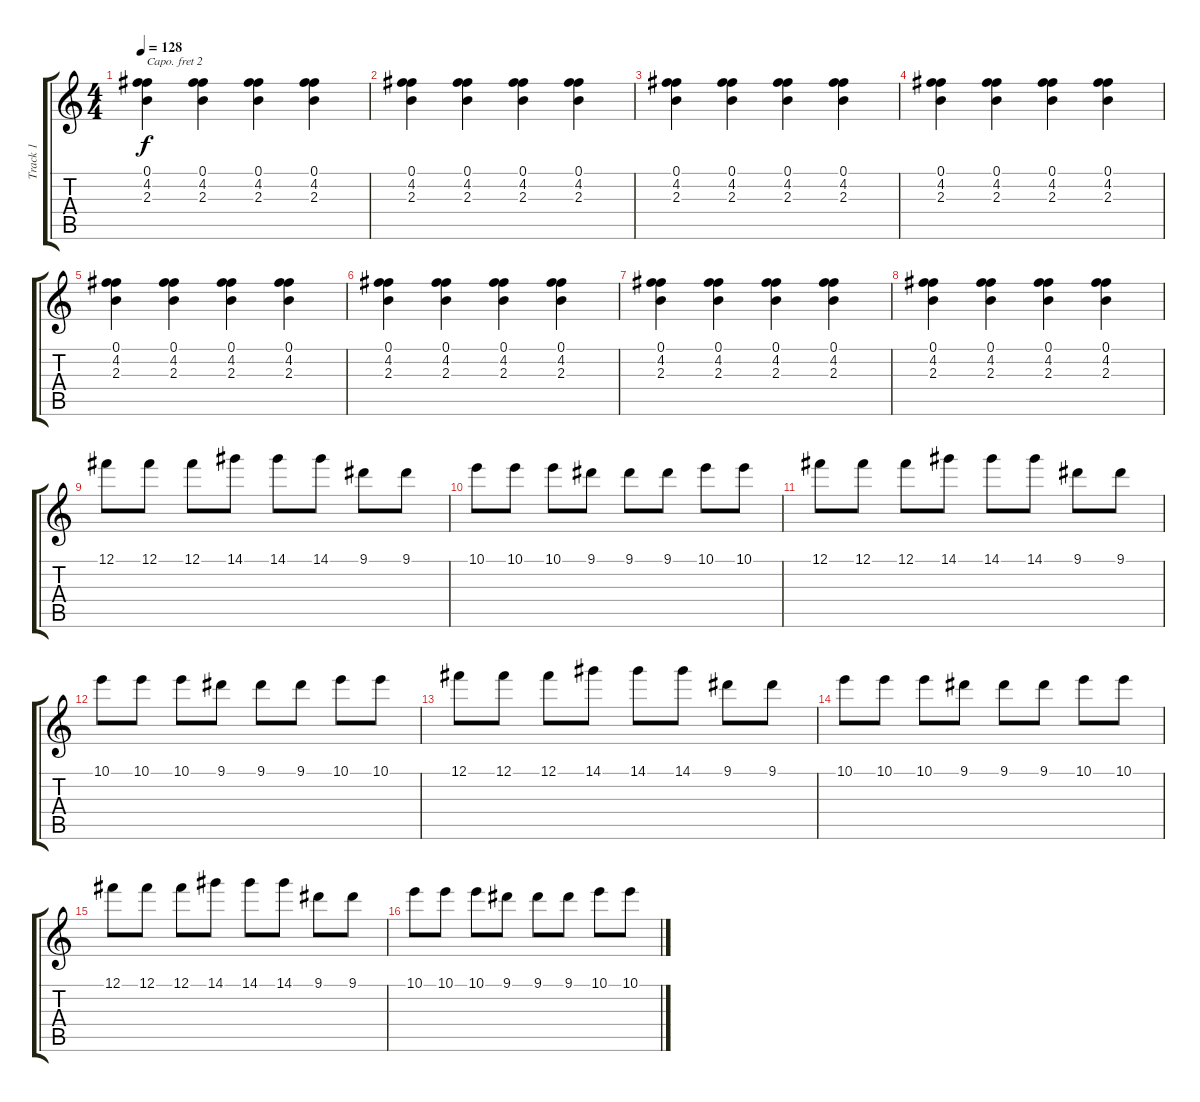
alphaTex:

\track ("Track 1" "Track 1") {instrument overdrivenguitar}
\staff {score tabs}
\capo 2
\tuning (E4 C4 G3 D3 A2 E2) {hide}
\ts (4 4)
\tempo 128
\clef g2
\ks c
(0.1 4.2 2.3).4{dy f} (0.1 4.2 2.3).4 (0.1 4.2 2.3).4 (0.1 4.2 2.3).4 |
(0.1 4.2 2.3).4 (0.1 4.2 2.3).4 (0.1 4.2 2.3).4 (0.1 4.2 2.3).4 |
(0.1 4.2 2.3).4 (0.1 4.2 2.3).4 (0.1 4.2 2.3).4 (0.1 4.2 2.3).4 |
(0.1 4.2 2.3).4 (0.1 4.2 2.3).4 (0.1 4.2 2.3).4 (0.1 4.2 2.3).4 |
(0.1 4.2 2.3).4 (0.1 4.2 2.3).4 (0.1 4.2 2.3).4 (0.1 4.2 2.3).4 |
(0.1 4.2 2.3).4 (0.1 4.2 2.3).4 (0.1 4.2 2.3).4 (0.1 4.2 2.3).4 |
(0.1 4.2 2.3).4 (0.1 4.2 2.3).4 (0.1 4.2 2.3).4 (0.1 4.2 2.3).4 |
(0.1 4.2 2.3).4 (0.1 4.2 2.3).4 (0.1 4.2 2.3).4 (0.1 4.2 2.3).4 |
12.1.8 12.1.8 12.1.8 14.1.8 14.1.8 14.1.8 9.1.8 9.1.8 |
10.1.8 10.1.8 10.1.8 9.1.8 9.1.8 9.1.8 10.1.8 10.1.8 |
12.1.8 12.1.8 12.1.8 14.1.8 14.1.8 14.1.8 9.1.8 9.1.8 |
10.1.8 10.1.8 10.1.8 9.1.8 9.1.8 9.1.8 10.1.8 10.1.8 |
12.1.8 12.1.8 12.1.8 14.1.8 14.1.8 14.1.8 9.1.8 9.1.8 |
10.1.8 10.1.8 10.1.8 9.1.8 9.1.8 9.1.8 10.1.8 10.1.8 |
12.1.8 12.1.8 12.1.8 14.1.8 14.1.8 14.1.8 9.1.8 9.1.8 |
10.1.8 10.1.8 10.1.8 9.1.8 9.1.8 9.1.8 10.1.8 10.1.8
